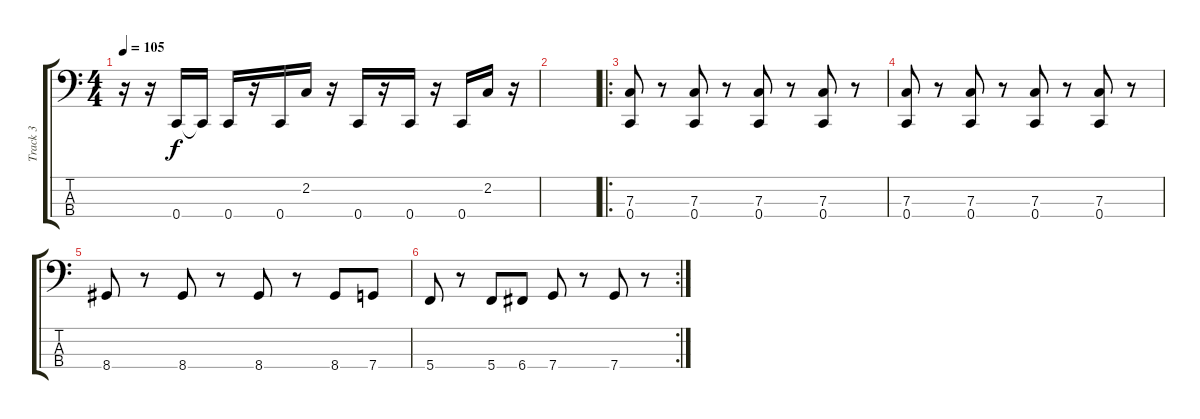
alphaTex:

\track ("Track 3" "Track 3") {instrument electricbassfinger}
\staff {score tabs}
\tuning (Eb2 Bb1 F1 C1) {hide}
\ts (4 4)
\tempo 105
\clef f4
\ks c
r.16{dy f} r.16 0.4.16 0.4{t}.16 0.4.16 r.16 0.4.16 2.2.16 r.16 0.4.16 r.16 0.4.16 r.16 0.4.16 2.2.16 r.16 |
|
\ro
(7.3 0.4).8 r.8 (7.3 0.4).8 r.8 (7.3 0.4).8 r.8 (7.3 0.4).8 r.8 |
(7.3 0.4).8 r.8 (7.3 0.4).8 r.8 (7.3 0.4).8 r.8 (7.3 0.4).8 r.8 |
8.4.8 r.8 8.4.8 r.8 8.4.8 r.8 8.4.8 7.4.8 |
\rc 2
5.4.8 r.8 5.4.8 6.4.8 7.4.8 r.8 7.4.8 r.8
